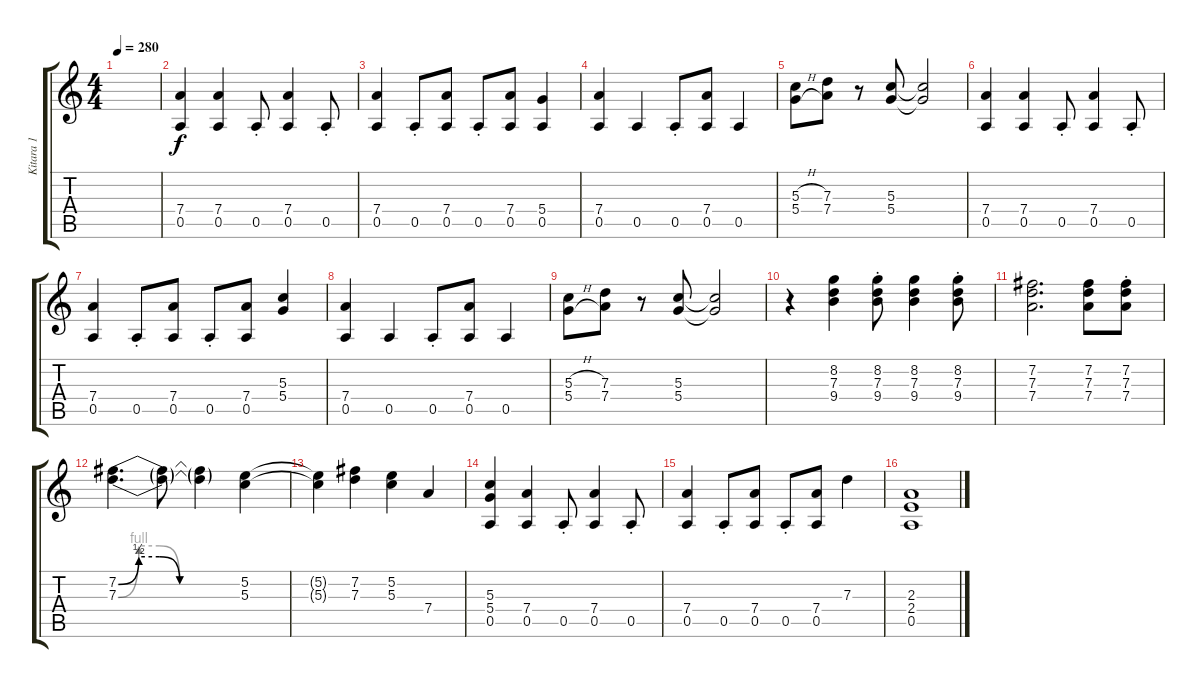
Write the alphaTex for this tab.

\track ("Kitara 1" "Kitara 1") {instrument distortionguitar}
\staff {score tabs}
\tuning (E4 B3 G3 D3 A2 E2) {hide}
\ts (4 4)
\tempo 280
\clef g2
\ks c
|
(7.4 0.5).4 (7.4 0.5).4 0.5{st}.8 (7.4 0.5).4 0.5{st}.8 |
(7.4 0.5).4 0.5{st}.8 (7.4 0.5).8 0.5{st}.8 (7.4 0.5).8 (5.4 0.5).4 |
(7.4 0.5).4 0.5.4 0.5{st}.8 (7.4 0.5).8 0.5.4 |
(5.3{h} 5.4{h}).8 (7.3 7.4).8 r.8 (5.3 5.4).8 (5.3{t} 5.4{t}).2 |
(7.4 0.5).4 (7.4 0.5).4 0.5{st}.8 (7.4 0.5).4 0.5{st}.8 |
(7.4 0.5).4 0.5{st}.8 (7.4 0.5).8 0.5{st}.8 (7.4 0.5).8 (5.3 5.4).4 |
(7.4 0.5).4 0.5.4 0.5{st}.8 (7.4 0.5).8 0.5.4 |
(5.3{h} 5.4{h}).8 (7.3 7.4).8 r.8 (5.3 5.4).8 (5.3{t} 5.4{t}).2 |
r.4 (8.2 7.3 9.4).4 (8.2{st} 7.3{st} 9.4{st}).8 (8.2 7.3 9.4).4 (8.2{st} 7.3{st} 9.4{st}).8 |
(7.2 7.3 7.4).2{d} (7.2 7.3 7.4).8 (7.2{st} 7.3{st} 7.4{st}).8 |
(7.2{be (custom 0 0 10 2 20 2 30 0 60 0)} 7.3{be (custom 0 0 10 4 20 4 30 0 60 0)}).4{d} (7.2{t} 7.3{t}).8 (7.2{t} 7.3{t}).4 (5.2 5.3).4 |
(5.2{t} 5.3{t}).4 (7.2 7.3).4 (5.2 5.3).4 7.4.4 |
(5.3 5.4 0.5).4 (7.4 0.5).4 0.5{st}.8 (7.4 0.5).4 0.5{st}.8 |
(7.4 0.5).4 0.5{st}.8 (7.4 0.5).8 0.5{st}.8 (7.4 0.5).8 7.3.4 |
(2.3 2.4 0.5).1
